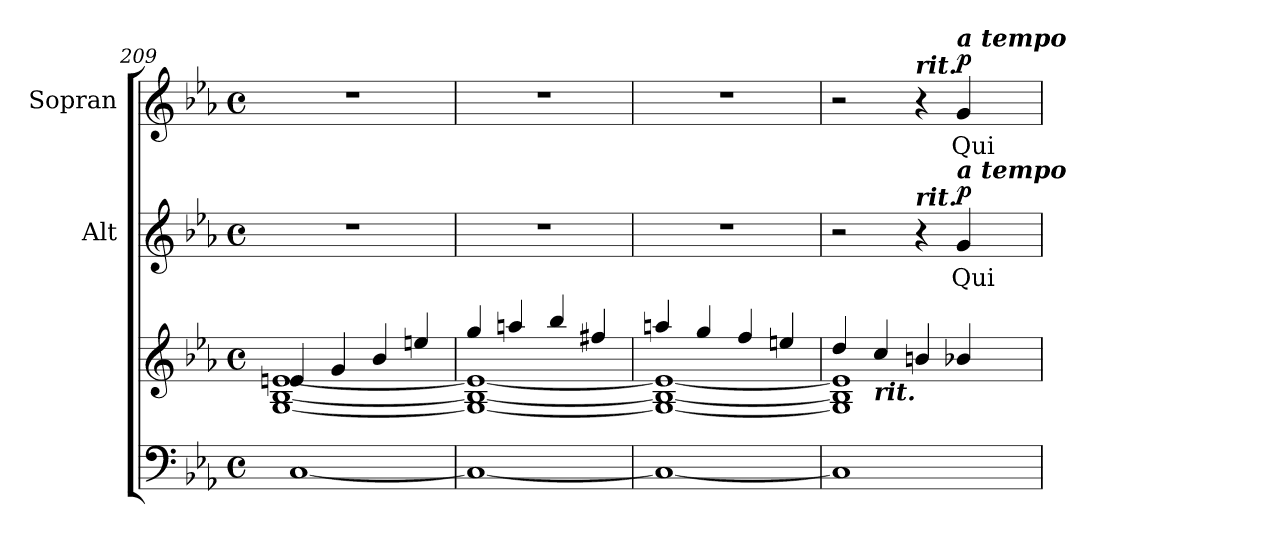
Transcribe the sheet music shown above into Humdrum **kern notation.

**kern	**kern	**kern	**text	**dynam	**kern	**text	**dynam
*part3	*part3	*part2	*part2	*part2	*part1	*part1	*part1
*staff4	*staff3	*staff2	*staff2	*staff2	*staff1	*staff1	*staff1
*	*	*I"Alt	*	*	*I"Sopran	*	*
*	*	*I'A.	*	*	*I'S.	*	*
*clefF4	*clefG2	*clefG2	*	*	*clefG2	*	*
*k[b-e-a-]	*k[b-e-a-]	*k[b-e-a-]	*	*	*k[b-e-a-]	*	*
*E-:	*E-:	*E-:	*	*	*E-:	*	*
*M4/4	*M4/4	*M4/4	*	*	*M4/4	*	*
*met(c)	*met(c)	*met(c)	*	*	*met(c)	*	*
=209	=209	=209	=209	=209	=209	=209	=209
*	*^	*	*	*	*	*	*
[1C	4en/	[<1G [<1B- [<1e	1r	.	.	1r	.	.
.	4g/	.	.	.	.	.	.	.
.	4b-/	.	.	.	.	.	.	.
.	4een/	.	.	.	.	.	.	.
=210	=210	=210	=210	=210	=210	=210	=210	=210
1C_	4gg/	1G_ 1B-_ 1e_	1r	.	.	1r	.	.
.	4aan/	.	.	.	.	.	.	.
.	4bb-/	.	.	.	.	.	.	.
.	4ff#X/	.	.	.	.	.	.	.
=211	=211	=211	=211	=211	=211	=211	=211	=211
1C_	4aan/	1G_ 1B-_ 1e_	1r	.	.	1r	.	.
.	4gg/	.	.	.	.	.	.	.
.	4ff/	.	.	.	.	.	.	.
.	4een/	.	.	.	.	.	.	.
=212	=212	=212	=212	=212	=212	=212	=212	=212
1C]	4dd/	1G] 1B-] 1e]	2r	.	.	2r	.	.
!	!LO:TX:b:Bi:t=rit.	!	!	!	!	!	!	!
.	4cc/	.	.	.	.	.	.	.
!	!	!	!	!	!	!LO:TX:a:Bi:t=rit.	!	!
!	!	!	!LO:TX:a:Bi:t=rit.	!	!	!	!	!
.	4bn/	.	4r	.	.	4r	.	.
!	!	!	!	!	!	!LO:TX:a:Bi:t=a tempo	!	!
!	!	!	!LO:TX:a:Bi:t=a tempo	!	!	!	!	!
!	!	!	!	!LO:LY:b	!LO:DY:a	!	!LO:LY:b	!LO:DY:a
.	4b-X/	.	4g/	Qui	p	4g/	Qui	p
*	*v	*v	*	*	*	*	*	*
=	=	=	=	=	=	=	=
*-	*-	*-	*-	*-	*-	*-	*-
